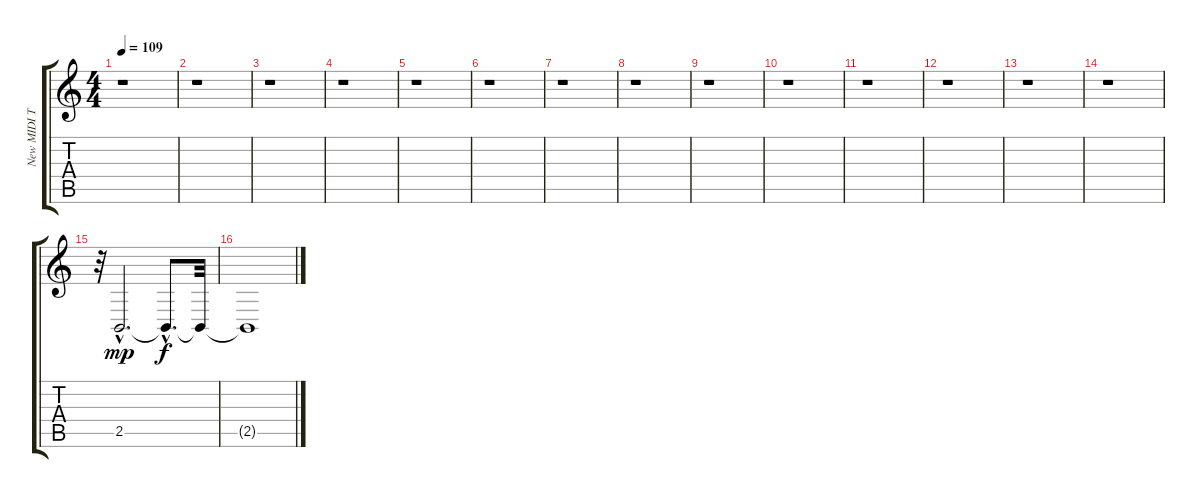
\track ("New MIDI Track" "New MIDI T") {instrument synthstrings1}
\staff {score tabs}
\tuning (E4 B3 G3 D3 A2 E2) {hide}
\ts (4 4)
\tempo 109
\clef g2
\ks c
r.1{dy mp} |
r.1 |
r.1 |
r.1 |
r.1 |
r.1 |
r.1 |
r.1 |
r.1 |
r.1 |
r.1 |
r.1 |
r.1 |
r.1 |
r.32 2.5{hac}.2{d} 2.5{hac t}.8{d dy f} 2.5{t}.32 |
2.5{t}.1
